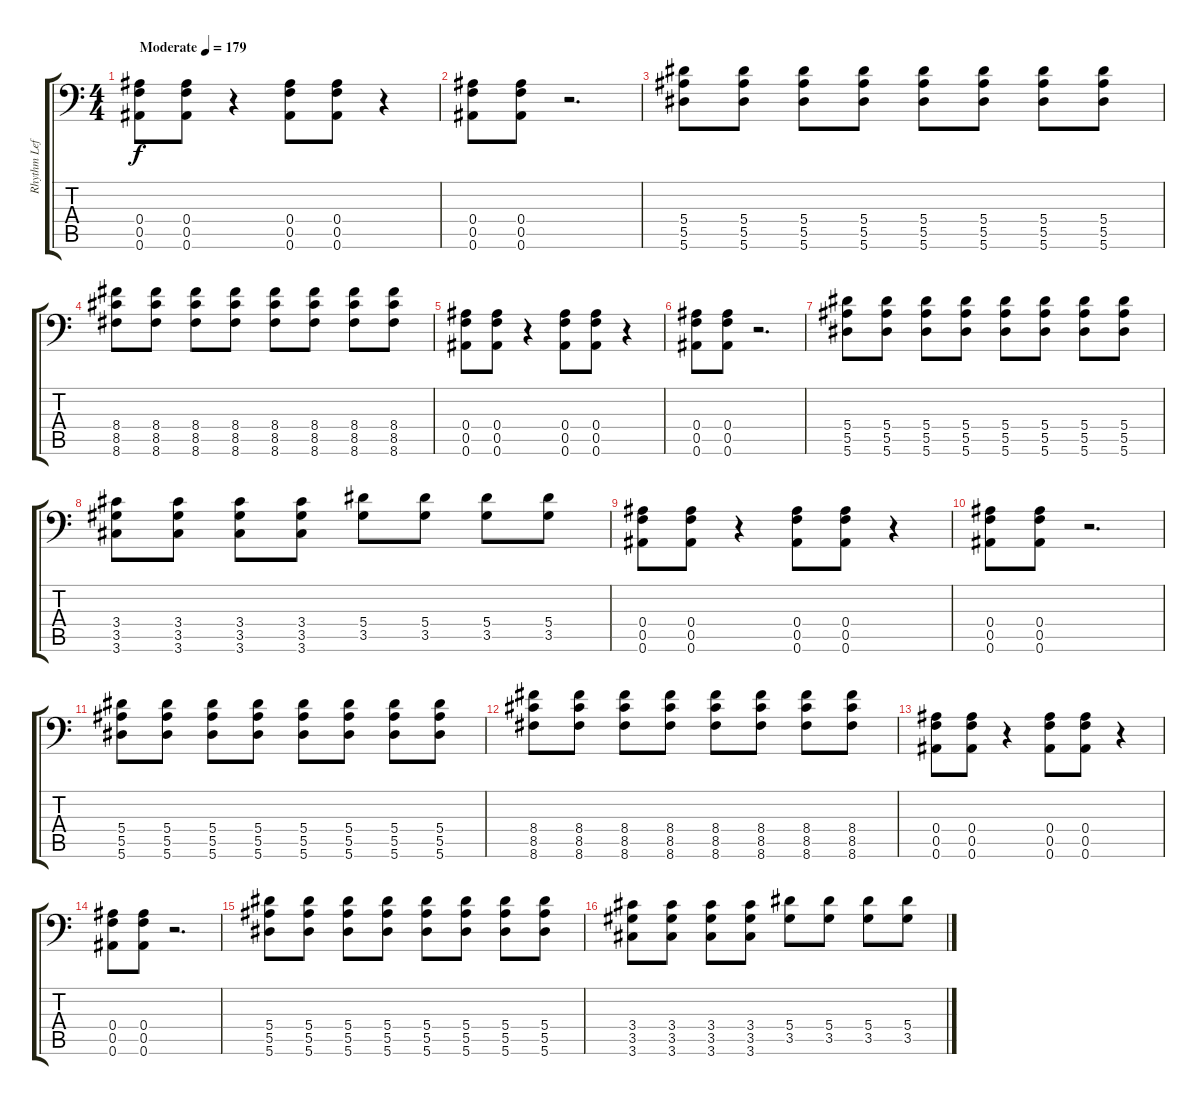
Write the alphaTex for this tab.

\track ("Rhythm Left" "Rhythm Lef") {instrument distortionguitar}
\staff {score tabs}
\tuning (C4 G3 Eb3 Bb2 F2 Bb1) {hide}
\ts (4 4)
\tempo (179 "Moderate")
\clef f4
\ks c
(0.4 0.5 0.6).8{dy f instrument distortionguitar} (0.4 0.5 0.6).8 r.4 (0.4 0.5 0.6).8 (0.4 0.5 0.6).8 r.4 |
(0.4 0.5 0.6).8 (0.4 0.5 0.6).8 r.2{d} |
(5.4 5.5 5.6).8 (5.4 5.5 5.6).8 (5.4 5.5 5.6).8 (5.4 5.5 5.6).8 (5.4 5.5 5.6).8 (5.4 5.5 5.6).8 (5.4 5.5 5.6).8 (5.4 5.5 5.6).8 |
(8.4 8.5 8.6).8 (8.4 8.5 8.6).8 (8.4 8.5 8.6).8 (8.4 8.5 8.6).8 (8.4 8.5 8.6).8 (8.4 8.5 8.6).8 (8.4 8.5 8.6).8 (8.4 8.5 8.6).8 |
(0.4 0.5 0.6).8 (0.4 0.5 0.6).8 r.4 (0.4 0.5 0.6).8 (0.4 0.5 0.6).8 r.4 |
(0.4 0.5 0.6).8 (0.4 0.5 0.6).8 r.2{d} |
(5.4 5.5 5.6).8 (5.4 5.5 5.6).8 (5.4 5.5 5.6).8 (5.4 5.5 5.6).8 (5.4 5.5 5.6).8 (5.4 5.5 5.6).8 (5.4 5.5 5.6).8 (5.4 5.5 5.6).8 |
(3.4 3.5 3.6).8 (3.4 3.5 3.6).8 (3.4 3.5 3.6).8 (3.4 3.5 3.6).8 (5.4 3.5).8 (5.4 3.5).8 (5.4 3.5).8 (5.4 3.5).8 |
(0.4 0.5 0.6).8 (0.4 0.5 0.6).8 r.4 (0.4 0.5 0.6).8 (0.4 0.5 0.6).8 r.4 |
(0.4 0.5 0.6).8 (0.4 0.5 0.6).8 r.2{d} |
(5.4 5.5 5.6).8 (5.4 5.5 5.6).8 (5.4 5.5 5.6).8 (5.4 5.5 5.6).8 (5.4 5.5 5.6).8 (5.4 5.5 5.6).8 (5.4 5.5 5.6).8 (5.4 5.5 5.6).8 |
(8.4 8.5 8.6).8 (8.4 8.5 8.6).8 (8.4 8.5 8.6).8 (8.4 8.5 8.6).8 (8.4 8.5 8.6).8 (8.4 8.5 8.6).8 (8.4 8.5 8.6).8 (8.4 8.5 8.6).8 |
(0.4 0.5 0.6).8 (0.4 0.5 0.6).8 r.4 (0.4 0.5 0.6).8 (0.4 0.5 0.6).8 r.4 |
(0.4 0.5 0.6).8 (0.4 0.5 0.6).8 r.2{d} |
(5.4 5.5 5.6).8 (5.4 5.5 5.6).8 (5.4 5.5 5.6).8 (5.4 5.5 5.6).8 (5.4 5.5 5.6).8 (5.4 5.5 5.6).8 (5.4 5.5 5.6).8 (5.4 5.5 5.6).8 |
(3.4 3.5 3.6).8 (3.4 3.5 3.6).8 (3.4 3.5 3.6).8 (3.4 3.5 3.6).8 (5.4 3.5).8 (5.4 3.5).8 (5.4 3.5).8 (5.4 3.5).8
